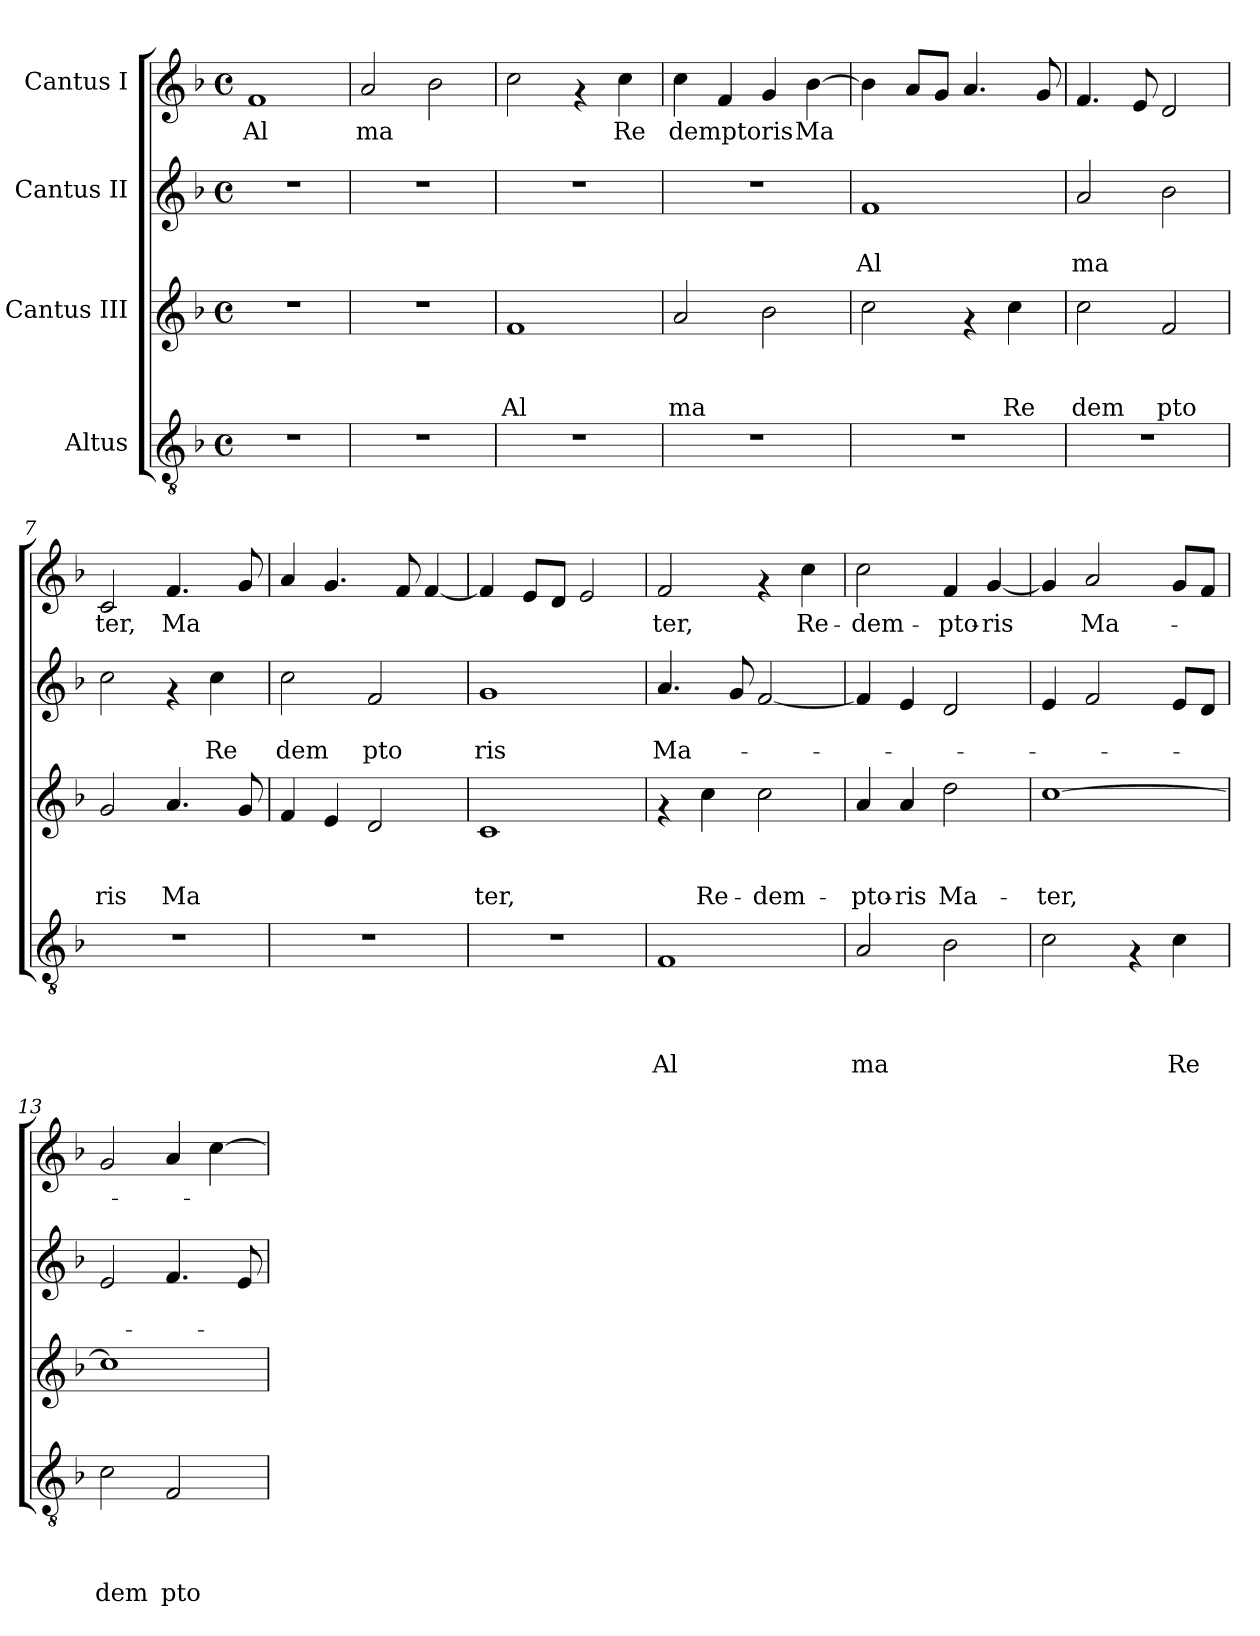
**kern	**text	**text	**text	**text	**kern	**text	**text	**text	**kern	**text	**text	**kern	**text
*part4	*part4	*part4	*part4	*part4	*part3	*part3	*part3	*part3	*part2	*part2	*part2	*part1	*part1
*staff4	*staff4	*staff4	*staff4	*staff4	*staff3	*staff3	*staff3	*staff3	*staff2	*staff2	*staff2	*staff1	*staff1
*I"Altus	*	*	*	*	*I"Cantus III	*	*	*	*I"Cantus II	*	*	*I"Cantus I	*
*clefGv2	*	*	*	*	*clefG2	*	*	*	*clefG2	*	*	*clefG2	*
*k[b-]	*	*	*	*	*k[b-]	*	*	*	*k[b-]	*	*	*k[b-]	*
*F:	*	*	*	*	*F:	*	*	*	*F:	*	*	*F:	*
*M4/4	*	*	*	*	*M4/4	*	*	*	*M4/4	*	*	*M4/4	*
*met(c)	*	*	*	*	*met(c)	*	*	*	*met(c)	*	*	*met(c)	*
=1	=1	=1	=1	=1	=1	=1	=1	=1	=1	=1	=1	=1	=1
!	!	!	!	!	!	!	!	!	!	!	!	!	!LO:LY:b
1r	.	.	.	.	1r	.	.	.	1r	.	.	1f	Al
=2	=2	=2	=2	=2	=2	=2	=2	=2	=2	=2	=2	=2	=2
!	!	!	!	!	!	!	!	!	!	!	!	!	!LO:LY:b
1r	.	.	.	.	1r	.	.	.	1r	.	.	2a/	ma
.	.	.	.	.	.	.	.	.	.	.	.	2b-\	.
=3	=3	=3	=3	=3	=3	=3	=3	=3	=3	=3	=3	=3	=3
!	!	!	!	!	!	!	!	!LO:LY:b	!	!	!	!	!
1r	.	.	.	.	1f	.	.	Al	1r	.	.	2cc\	.
.	.	.	.	.	.	.	.	.	.	.	.	4rf	.
!	!	!	!	!	!	!	!	!	!	!	!	!	!LO:LY:b
.	.	.	.	.	.	.	.	.	.	.	.	4cc\	Re
=4	=4	=4	=4	=4	=4	=4	=4	=4	=4	=4	=4	=4	=4
!	!	!	!	!	!	!	!	!LO:LY:b	!	!	!	!	!LO:LY:b
1r	.	.	.	.	2a/	.	.	ma	1r	.	.	4cc\	demptoris
.	.	.	.	.	.	.	.	.	.	.	.	4f/	.
.	.	.	.	.	2b-\	.	.	.	.	.	.	4g/	.
!	!	!	!	!	!	!	!	!	!	!	!	!	!LO:LY:b
.	.	.	.	.	.	.	.	.	.	.	.	[>4b-\	Ma
=5	=5	=5	=5	=5	=5	=5	=5	=5	=5	=5	=5	=5	=5
!	!	!	!	!	!	!	!	!	!	!	!LO:LY:b	!	!
1r	.	.	.	.	2cc\	.	.	.	1f	.	Al	4b-\]	.
.	.	.	.	.	.	.	.	.	.	.	.	8a/L	.
.	.	.	.	.	.	.	.	.	.	.	.	8g/J	.
.	.	.	.	.	4rf	.	.	.	.	.	.	4.a/	.
!	!	!	!	!	!	!	!	!LO:LY:b	!	!	!	!	!
.	.	.	.	.	4cc\	.	.	Re	.	.	.	.	.
.	.	.	.	.	.	.	.	.	.	.	.	8g/	.
=6	=6	=6	=6	=6	=6	=6	=6	=6	=6	=6	=6	=6	=6
!	!	!	!	!	!	!	!	!LO:LY:b	!	!	!LO:LY:b	!	!
1r	.	.	.	.	2cc\	.	.	dem	2a/	.	ma	4.f/	.
.	.	.	.	.	.	.	.	.	.	.	.	8e/	.
!	!	!	!	!	!	!	!	!LO:LY:b	!	!	!	!	!
.	.	.	.	.	2f/	.	.	pto	2b-\	.	.	2d/	.
=7	=7	=7	=7	=7	=7	=7	=7	=7	=7	=7	=7	=7	=7
!	!	!	!	!	!	!	!	!LO:LY:b	!	!	!	!	!LO:LY:b
1r	.	.	.	.	2g/	.	.	ris	2cc\	.	.	2c/	ter,
!	!	!	!	!	!	!	!	!LO:LY:b	!	!	!	!	!LO:LY:b
.	.	.	.	.	4.a/	.	.	Ma	4rf	.	.	4.f/	Ma
!	!	!	!	!	!	!	!	!	!	!	!LO:LY:b	!	!
.	.	.	.	.	.	.	.	.	4cc\	.	Re	.	.
.	.	.	.	.	8g/	.	.	.	.	.	.	8g/	.
=8	=8	=8	=8	=8	=8	=8	=8	=8	=8	=8	=8	=8	=8
!	!	!	!	!	!	!	!	!	!	!	!LO:LY:b	!	!
1r	.	.	.	.	4f/	.	.	.	2cc\	.	dem	4a/	.
.	.	.	.	.	4e/	.	.	.	.	.	.	4.g/	.
!	!	!	!	!	!	!	!	!	!	!	!LO:LY:b	!	!
.	.	.	.	.	2d/	.	.	.	2f/	.	pto	.	.
.	.	.	.	.	.	.	.	.	.	.	.	8f/	.
.	.	.	.	.	.	.	.	.	.	.	.	[<4f/	.
!!LO:LB:g=z
=9	=9	=9	=9	=9	=9	=9	=9	=9	=9	=9	=9	=9	=9
!	!	!	!	!	!	!	!	!LO:LY:b	!	!	!LO:LY:b	!	!
1r	.	.	.	.	1c	.	.	ter,	1g	.	ris	4f/]	.
.	.	.	.	.	.	.	.	.	.	.	.	8e/L	.
.	.	.	.	.	.	.	.	.	.	.	.	8d/J	.
.	.	.	.	.	.	.	.	.	.	.	.	2e/	.
=10	=10	=10	=10	=10	=10	=10	=10	=10	=10	=10	=10	=10	=10
!	!	!	!	!LO:LY:b	!	!	!	!	!	!	!LO:LY:b	!	!LO:LY:b
1F	.	.	.	Al	4rf	.	.	.	4.a/	.	Ma-	2f/	ter,
!	!	!	!	!	!	!	!	!LO:LY:b	!	!	!	!	!
.	.	.	.	.	4cc\	.	.	Re-	.	.	.	.	.
.	.	.	.	.	.	.	.	.	8g/	.	.	.	.
!	!	!	!	!	!	!	!	!LO:LY:b	!	!	!	!	!
.	.	.	.	.	2cc\	.	.	-dem-	[<2f/	.	.	4rf	.
!	!	!	!	!	!	!	!	!	!	!	!	!	!LO:LY:b
.	.	.	.	.	.	.	.	.	.	.	.	4cc\	Re-
=11	=11	=11	=11	=11	=11	=11	=11	=11	=11	=11	=11	=11	=11
!	!	!	!	!LO:LY:b	!	!	!	!LO:LY:b	!	!	!	!	!LO:LY:b
2A/	.	.	.	ma	4a/	.	.	-pto-	4f/]	.	.	2cc\	-dem-
!	!	!	!	!	!	!	!	!LO:LY:b	!	!	!	!	!
.	.	.	.	.	4a/	.	.	-ris	4e/	.	.	.	.
!	!	!	!	!	!	!	!	!LO:LY:b	!	!	!	!	!LO:LY:b
2B-\	.	.	.	.	2dd\	.	.	Ma-	2d/	.	.	4f/	-pto-
!	!	!	!	!	!	!	!	!	!	!	!	!	!LO:LY:b
.	.	.	.	.	.	.	.	.	.	.	.	[<4g/	-ris
=12	=12	=12	=12	=12	=12	=12	=12	=12	=12	=12	=12	=12	=12
!	!	!	!	!	!	!	!	!LO:LY:b	!	!	!	!	!
2c\	.	.	.	.	[>1cc	.	.	-ter,	4e/	.	.	4g/]	.
!	!	!	!	!	!	!	!	!	!	!	!	!	!LO:LY:b
.	.	.	.	.	.	.	.	.	2f/	.	.	2a/	Ma-
4rF	.	.	.	.	.	.	.	.	.	.	.	.	.
!	!	!	!	!LO:LY:b	!	!	!	!	!	!	!	!	!
4c\	.	.	.	Re	.	.	.	.	8e/L	.	.	8g/L	.
.	.	.	.	.	.	.	.	.	8d/J	.	.	8f/J	.
=13	=13	=13	=13	=13	=13	=13	=13	=13	=13	=13	=13	=13	=13
!	!	!	!	!LO:LY:b	!	!	!	!	!	!	!	!	!
2c\	.	.	.	dem	1cc]	.	.	.	2e/	.	.	2g/	.
!	!	!	!	!LO:LY:b	!	!	!	!	!	!	!	!	!
2F/	.	.	.	pto	.	.	.	.	4.f/	.	.	4a/	.
.	.	.	.	.	.	.	.	.	.	.	.	[>4cc\	.
.	.	.	.	.	.	.	.	.	8e/	.	.	.	.
=	=	=	=	=	=	=	=	=	=	=	=	=	=
*-	*-	*-	*-	*-	*-	*-	*-	*-	*-	*-	*-	*-	*-
